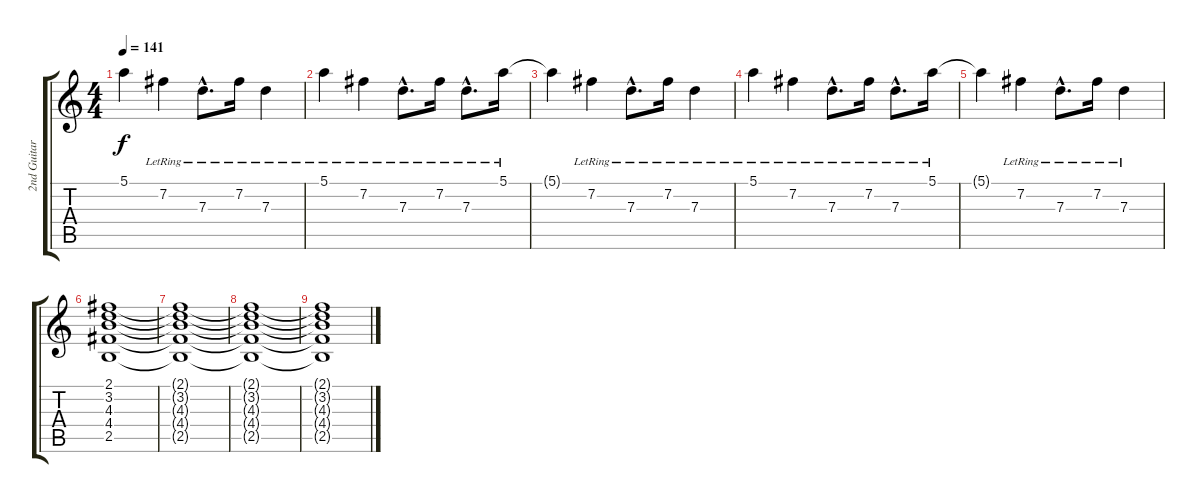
\track ("2nd Guitar" "2nd Guitar") {instrument electricguitarjazz}
\staff {score tabs}
\tuning (E4 B3 G3 D3 A2 E2) {hide}
\ts (4 4)
\tempo 141
\clef g2
\ks c
5.1{t}.4{dy f} 7.2{lr}.4 7.3{hac lr}.8{d} 7.2{lr}.16 7.3{lr}.4 |
5.1{lr}.4 7.2{lr}.4 7.3{hac lr}.8{d} 7.2{lr}.16 7.3{hac lr}.8{d} 5.1{lr}.16 |
5.1{t}.4 7.2{lr}.4 7.3{hac lr}.8{d} 7.2{lr}.16 7.3{lr}.4 |
5.1{lr}.4 7.2{lr}.4 7.3{hac lr}.8{d} 7.2{lr}.16 7.3{hac lr}.8{d} 5.1{lr}.16 |
5.1{t}.4 7.2{lr}.4 7.3{hac lr}.8{d} 7.2{lr}.16 7.3{lr}.4 |
(2.1 3.2 4.3 4.4 2.5).1 |
(2.1{t} 3.2{t} 4.3{t} 4.4{t} 2.5{t}).1 |
(2.1{t} 3.2{t} 4.3{t} 4.4{t} 2.5{t}).1 |
(2.1{t} 3.2{t} 4.3{t} 4.4{t} 2.5{t}).1
